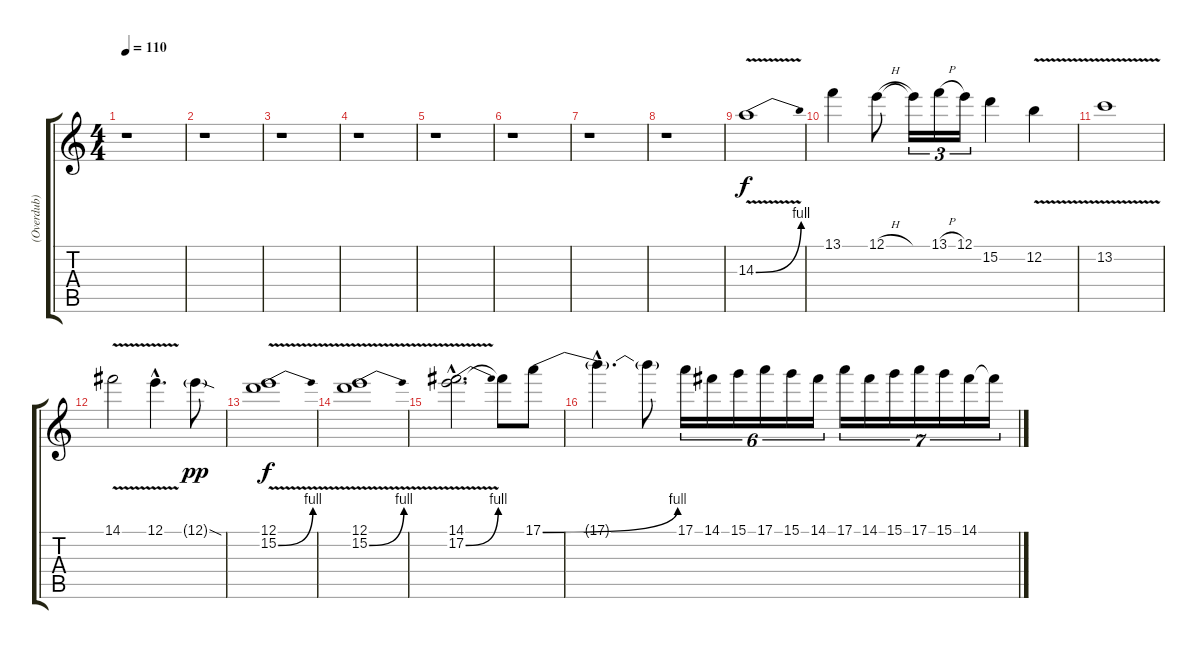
\track ("(Overdub)" "(Overdub)") {instrument overdrivenguitar}
\staff {score tabs}
\tuning (E4 B3 G3 D3 A2 E2) {hide}
\ts (4 4)
\tempo 110
\clef g2
\ks c
r.1{dy f} |
r.1 |
r.1 |
r.1 |
r.1 |
r.1 |
r.1 |
r.1 |
14.3{be (bend 0 0 60 4) v}.1 |
13.1.4 12.1{h}.8 12.1{t}.16{tu (3 2)} 13.1{h}.16{tu (3 2)} 12.1.16{tu (3 2)} 15.2.4 12.2{v}.4 |
13.2{v}.1 |
14.1{v}.2 12.1{v hac}.4{d} 12.1{sod g}.8{dy pp} |
(12.1 15.2{be (bend 0 0 60 4) v}).1{dy f} |
(12.1 15.2{be (bend 0 0 60 4) v}).1 |
(14.1{hac} 17.2{be (bend 0 0 60 4) v hac}).2{d} 14.1{t}.8 17.1{be (bend 0 0 60 4)}.8 |
17.1{hac t}.4{d} 17.1{t}.8 17.1.16{tu (6 4)} 14.1.16{tu (6 4)} 15.1.16{tu (6 4)} 17.1.16{tu (6 4)} 15.1.16{tu (6 4)} 14.1.16{tu (6 4)} 17.1.16{tu (7 4)} 14.1.16{tu (7 4)} 15.1.16{tu (7 4)} 17.1.16{tu (7 4)} 15.1.16{tu (7 4)} 14.1.16{tu (7 4)} 14.1{t}.16{tu (7 4)}
